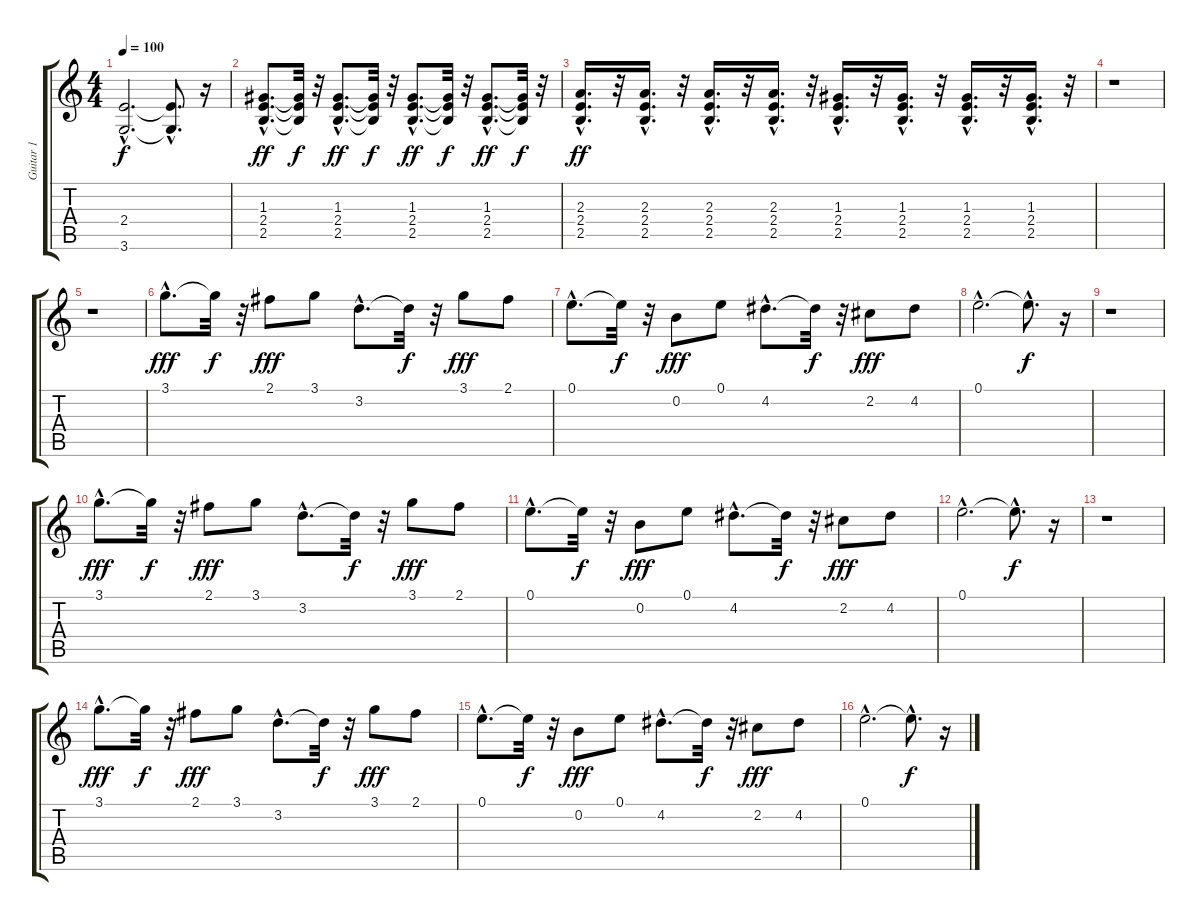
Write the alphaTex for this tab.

\track ("Guitar 1" "Guitar 1") {instrument distortionguitar}
\staff {score tabs}
\tuning (E4 B3 G3 D3 A2 E2) {hide}
\ts (4 4)
\tempo 100
\clef g2
\ks c
(2.4{hac t} 3.6{hac t}).2{d dy f} (2.4{hac t} 3.6{hac t}).8{d} r.16 |
(1.3{hac} 2.4{hac} 2.5{hac}).8{d dy ff} (1.3{t} 2.4{t} 2.5{t}).32{dy f} r.32 (1.3{hac} 2.4{hac} 2.5{hac}).8{d dy ff} (1.3{t} 2.4{t} 2.5{t}).32{dy f} r.32 (1.3{hac} 2.4{hac} 2.5{hac}).8{d dy ff} (1.3{t} 2.4{t} 2.5{t}).32{dy f} r.32 (1.3{hac} 2.4{hac} 2.5{hac}).8{d dy ff} (1.3{t} 2.4{t} 2.5{t}).32{dy f} r.32 |
(2.3{hac} 2.4{hac} 2.5{hac}).16{d dy ff} r.32 (2.3{hac} 2.4{hac} 2.5{hac}).16{d} r.32 (2.3{hac} 2.4{hac} 2.5{hac}).16{d} r.32 (2.3{hac} 2.4{hac} 2.5{hac}).16{d} r.32 (1.3{hac} 2.4{hac} 2.5{hac}).16{d} r.32 (1.3{hac} 2.4{hac} 2.5{hac}).16{d} r.32 (1.3{hac} 2.4{hac} 2.5{hac}).16{d} r.32 (1.3{hac} 2.4{hac} 2.5{hac}).16{d} r.32 |
r.1 |
r.1 |
3.1{hac}.8{d dy fff} 3.1{t}.32{dy f} r.32 2.1.8{dy fff} 3.1.8 3.2{hac}.8{d} 3.2{t}.32{dy f} r.32 3.1.8{dy fff} 2.1.8 |
0.1{hac}.8{d} 0.1{t}.32{dy f} r.32 0.2.8{dy fff} 0.1.8 4.2{hac}.8{d} 4.2{t}.32{dy f} r.32 2.2.8{dy fff} 4.2.8 |
0.1{hac}.2{d} 0.1{hac t}.8{d dy f} r.16 |
r.1 |
3.1{hac}.8{d dy fff} 3.1{t}.32{dy f} r.32 2.1.8{dy fff} 3.1.8 3.2{hac}.8{d} 3.2{t}.32{dy f} r.32 3.1.8{dy fff} 2.1.8 |
0.1{hac}.8{d} 0.1{t}.32{dy f} r.32 0.2.8{dy fff} 0.1.8 4.2{hac}.8{d} 4.2{t}.32{dy f} r.32 2.2.8{dy fff} 4.2.8 |
0.1{hac}.2{d} 0.1{hac t}.8{d dy f} r.16 |
r.1 |
3.1{hac}.8{d dy fff} 3.1{t}.32{dy f} r.32 2.1.8{dy fff} 3.1.8 3.2{hac}.8{d} 3.2{t}.32{dy f} r.32 3.1.8{dy fff} 2.1.8 |
0.1{hac}.8{d} 0.1{t}.32{dy f} r.32 0.2.8{dy fff} 0.1.8 4.2{hac}.8{d} 4.2{t}.32{dy f} r.32 2.2.8{dy fff} 4.2.8 |
0.1{hac}.2{d} 0.1{hac t}.8{d dy f} r.16
